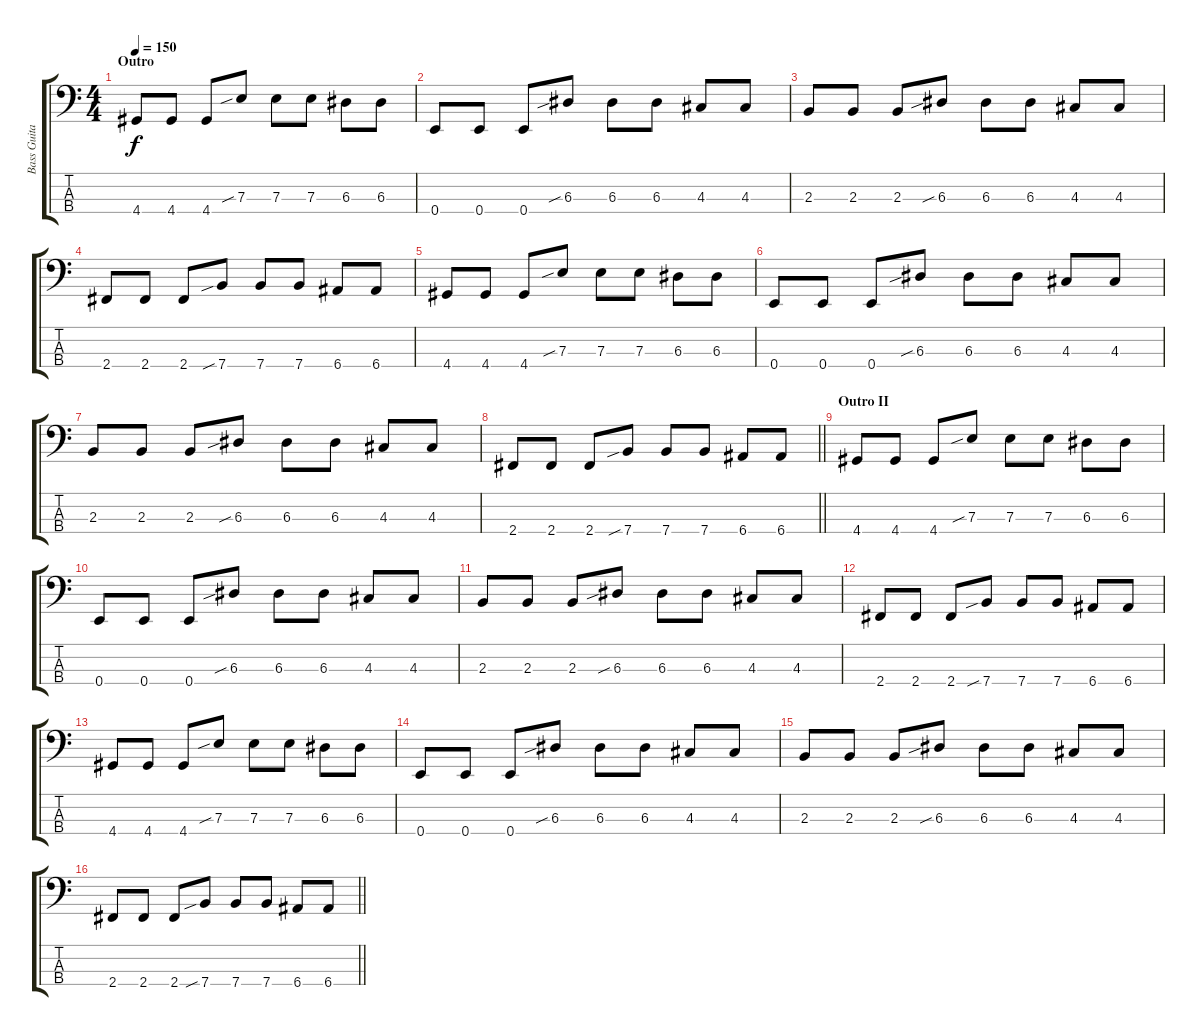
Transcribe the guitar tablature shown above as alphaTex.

\track ("Bass Guitar" "Bass Guita") {instrument electricbassfinger}
\staff {score tabs}
\tuning (G2 D2 A1 E1) {hide}
\ts (4 4)
\section ("" "Outro")
\tempo 150
\clef f4
\ks c
4.4.8{dy f} 4.4.8 4.4.8 7.3{sib}.8 7.3.8 7.3.8 6.3.8 6.3.8 |
0.4.8 0.4.8 0.4.8 6.3{sib}.8 6.3.8 6.3.8 4.3.8 4.3.8 |
2.3.8 2.3.8 2.3.8 6.3{sib}.8 6.3.8 6.3.8 4.3.8 4.3.8 |
2.4.8 2.4.8 2.4.8 7.4{sib}.8 7.4.8 7.4.8 6.4.8 6.4.8 |
4.4.8 4.4.8 4.4.8 7.3{sib}.8 7.3.8 7.3.8 6.3.8 6.3.8 |
0.4.8 0.4.8 0.4.8 6.3{sib}.8 6.3.8 6.3.8 4.3.8 4.3.8 |
2.3.8 2.3.8 2.3.8 6.3{sib}.8 6.3.8 6.3.8 4.3.8 4.3.8 |
\barLineRight lightlight
2.4.8 2.4.8 2.4.8 7.4{sib}.8 7.4.8 7.4.8 6.4.8 6.4.8 |
\section ("" "Outro II")
4.4.8 4.4.8 4.4.8 7.3{sib}.8 7.3.8 7.3.8 6.3.8 6.3.8 |
0.4.8 0.4.8 0.4.8 6.3{sib}.8 6.3.8 6.3.8 4.3.8 4.3.8 |
2.3.8 2.3.8 2.3.8 6.3{sib}.8 6.3.8 6.3.8 4.3.8 4.3.8 |
2.4.8 2.4.8 2.4.8 7.4{sib}.8 7.4.8 7.4.8 6.4.8 6.4.8 |
4.4.8 4.4.8 4.4.8 7.3{sib}.8 7.3.8 7.3.8 6.3.8 6.3.8 |
0.4.8 0.4.8 0.4.8 6.3{sib}.8 6.3.8 6.3.8 4.3.8 4.3.8 |
2.3.8 2.3.8 2.3.8 6.3{sib}.8 6.3.8 6.3.8 4.3.8 4.3.8 |
\barLineRight lightlight
2.4.8 2.4.8 2.4.8 7.4{sib}.8 7.4.8 7.4.8 6.4.8 6.4.8
